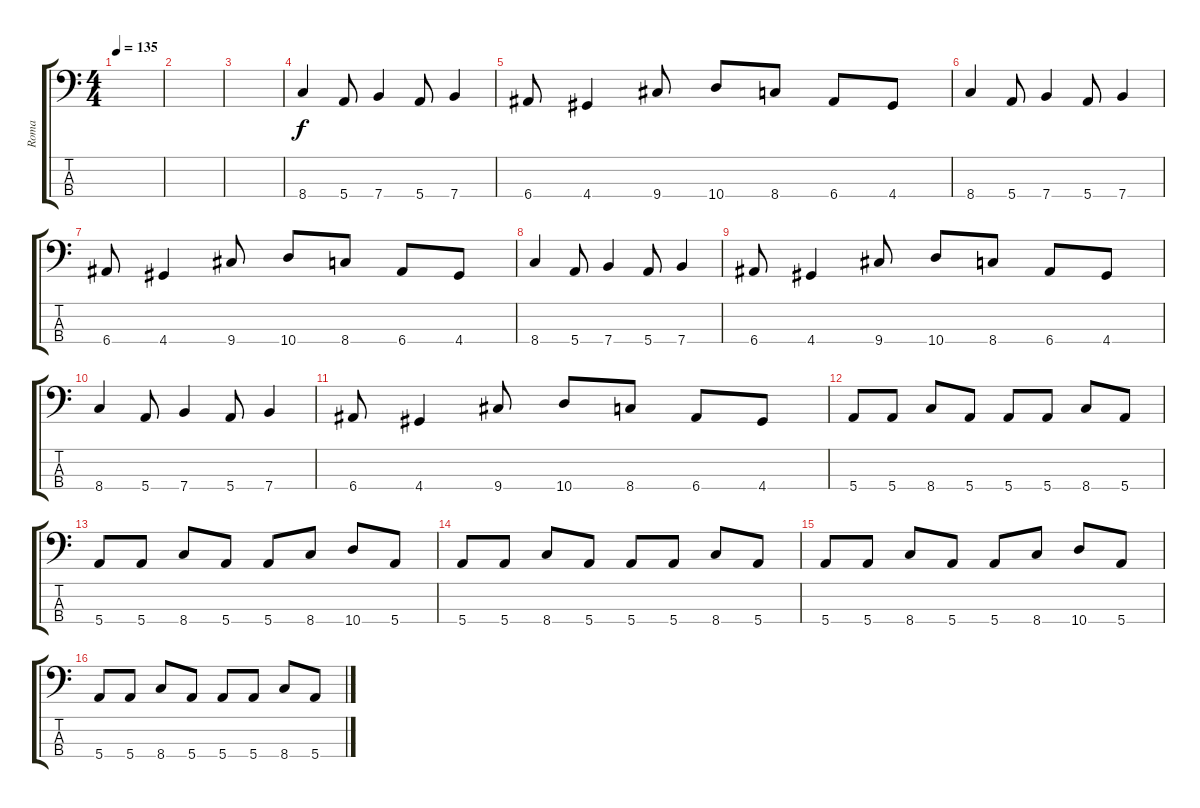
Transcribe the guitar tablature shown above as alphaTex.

\track ("Roma" "Roma") {instrument slapbass1}
\staff {score tabs}
\tuning (G2 D2 A1 E1) {hide}
\ts (4 4)
\tempo 135
\clef f4
\ks c
|
|
|
8.4.4 5.4.8 7.4.4 5.4.8 7.4.4 |
6.4.8 4.4.4 9.4.8 10.4.8 8.4.8 6.4.8 4.4.8 |
8.4.4 5.4.8 7.4.4 5.4.8 7.4.4 |
6.4.8 4.4.4 9.4.8 10.4.8 8.4.8 6.4.8 4.4.8 |
8.4.4 5.4.8 7.4.4 5.4.8 7.4.4 |
6.4.8 4.4.4 9.4.8 10.4.8 8.4.8 6.4.8 4.4.8 |
8.4.4 5.4.8 7.4.4 5.4.8 7.4.4 |
6.4.8 4.4.4 9.4.8 10.4.8 8.4.8 6.4.8 4.4.8 |
5.4.8 5.4.8 8.4.8 5.4.8 5.4.8 5.4.8 8.4.8 5.4.8 |
5.4.8 5.4.8 8.4.8 5.4.8 5.4.8 8.4.8 10.4.8 5.4.8 |
5.4.8 5.4.8 8.4.8 5.4.8 5.4.8 5.4.8 8.4.8 5.4.8 |
5.4.8 5.4.8 8.4.8 5.4.8 5.4.8 8.4.8 10.4.8 5.4.8 |
5.4.8 5.4.8 8.4.8 5.4.8 5.4.8 5.4.8 8.4.8 5.4.8
